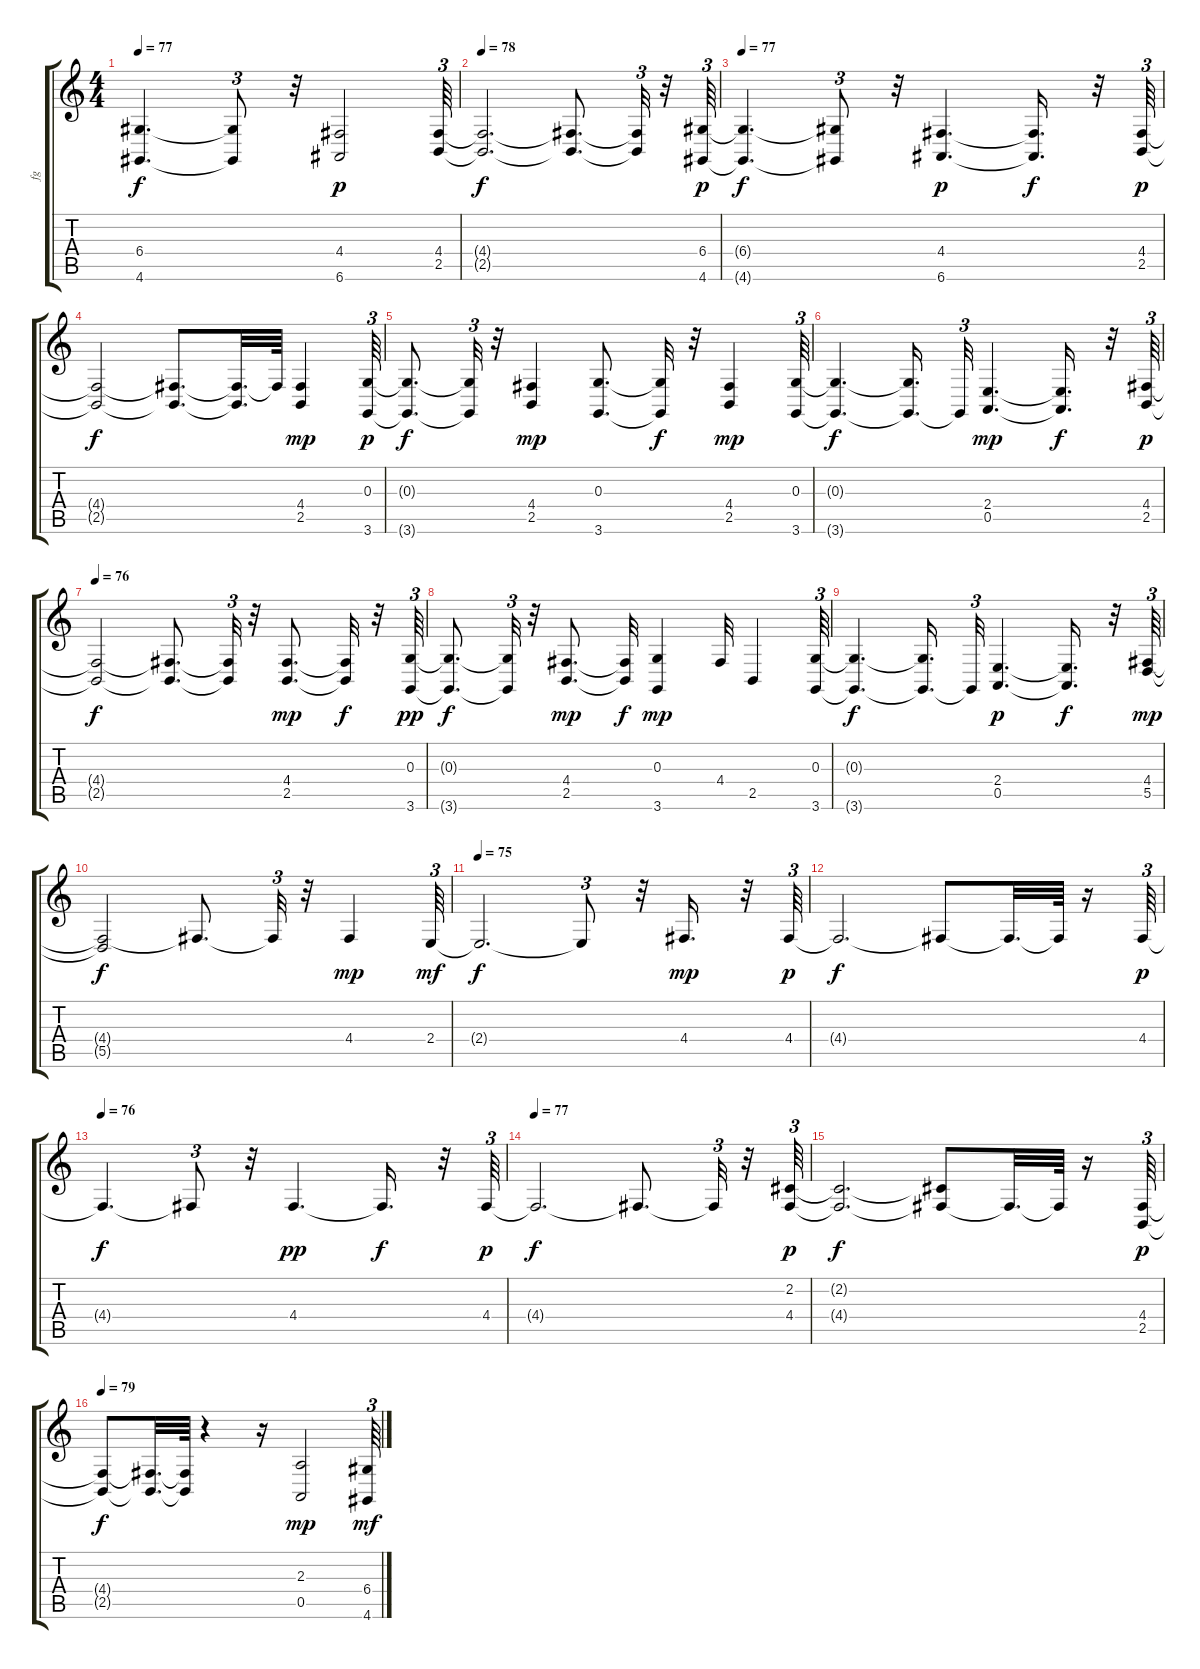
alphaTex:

\track ("fg" "fg") {instrument bassoon}
\staff {score tabs}
\tuning (E4 B3 G3 D3 A2 E2) {hide}
\ts (4 4)
\tempo 77
\clef g2
\ks c
(6.4{t} 4.6{t}).4{d dy f} (6.4{t} 4.6{t}).8{tu (3 2)} r.32 (4.4 6.6).2{dy p} (4.4 2.5).64{tu (3 2)} |
\tempo 78
(4.4{t} 2.5{t}).2{d dy f} (4.4{t} 2.5{t}).8{d} (4.4{t} 2.5{t}).32{tu (3 2)} r.32 (6.4 4.6).64{tu (3 2) dy p} |
\tempo 77
(6.4{t} 4.6{t}).4{d dy f} (6.4{t} 4.6{t}).8{tu (3 2)} r.32 (4.4 6.6).4{d dy p} (4.4{t} 6.6{t}).16{d dy f} r.32 (4.4 2.5).64{tu (3 2) dy p} |
(4.4{t} 2.5{t}).2{dy f} (4.4{t} 2.5{t}).8{d} (4.4{t} 2.5{t}).32{d} 4.4{t}.64 (4.4 2.5).4{dy mp} (0.3 3.6).64{tu (3 2) dy p} |
(0.3{t} 3.6{t}).8{d dy f} (0.3{t} 3.6{t}).32{tu (3 2)} r.32 (4.4 2.5).4{dy mp} (0.3 3.6).8{d} (0.3{t} 3.6{t}).32{dy f} r.32 (4.4 2.5).4{dy mp} (0.3 3.6).64{tu (3 2)} |
(0.3{t} 3.6{t}).4{d dy f} (0.3{t} 3.6{t}).16{d} 3.6{t}.32{tu (3 2)} (2.4 0.5).4{d dy mp} (2.4{t} 0.5{t}).16{d dy f} r.32 (4.4 2.5).64{tu (3 2) dy p} |
\tempo 76
(4.4{t} 2.5{t}).2{dy f} (4.4{t} 2.5{t}).8{d} (4.4{t} 2.5{t}).32{tu (3 2)} r.32 (4.4 2.5).8{d dy mp} (4.4{t} 2.5{t}).32{dy f} r.32 (0.3 3.6).64{tu (3 2) dy pp} |
(0.3{t} 3.6{t}).8{d dy f} (0.3{t} 3.6{t}).32{tu (3 2)} r.32 (4.4 2.5).8{d dy mp} (4.4{t} 2.5{t}).32{dy f} (0.3 3.6).4{dy mp} 4.4.32 2.5.4 (0.3 3.6).64{tu (3 2)} |
(0.3{t} 3.6{t}).4{d dy f} (0.3{t} 3.6{t}).16{d} 3.6{t}.32{tu (3 2)} (2.4 0.5).4{d dy p} (2.4{t} 0.5{t}).16{d dy f} r.32 (4.4 5.5).64{tu (3 2) dy mp} |
(4.4{t} 5.5{t}).2{dy f} 4.4{t}.8{d} 4.4{t}.32{tu (3 2)} r.32 4.4.4{dy mp} 2.4.64{tu (3 2) dy mf} |
\tempo 75
2.4{t}.2{d dy f} 2.4{t}.8{tu (3 2)} r.32 4.4.16{d dy mp} r.32 4.4.64{tu (3 2) dy p} |
4.4{t}.2{d dy f} 4.4{t}.8 4.4{t}.32{d} 4.4{t}.64 r.16 4.4.64{tu (3 2) dy p} |
\tempo 76
4.4{t}.4{d dy f} 4.4{t}.8{tu (3 2)} r.32 4.4.4{d dy pp} 4.4{t}.16{d dy f} r.32 4.4.64{tu (3 2) dy p} |
\tempo 77
4.4{t}.2{d dy f} 4.4{t}.8{d} 4.4{t}.32{tu (3 2)} r.32 (2.2 4.4).64{tu (3 2) dy p} |
(2.2{t} 4.4{t}).2{d dy f} (2.2{t} 4.4{t}).8 4.4{t}.32{d} 4.4{t}.64 r.16 (4.4 2.5).64{tu (3 2) dy p} |
\tempo 79
(4.4{t} 2.5{t}).8{dy f} (4.4{t} 2.5{t}).32{d} (4.4{t} 2.5{t}).64 r.4 r.16 (2.3 0.5).2{dy mp} (6.4 4.6).64{tu (3 2) dy mf}
